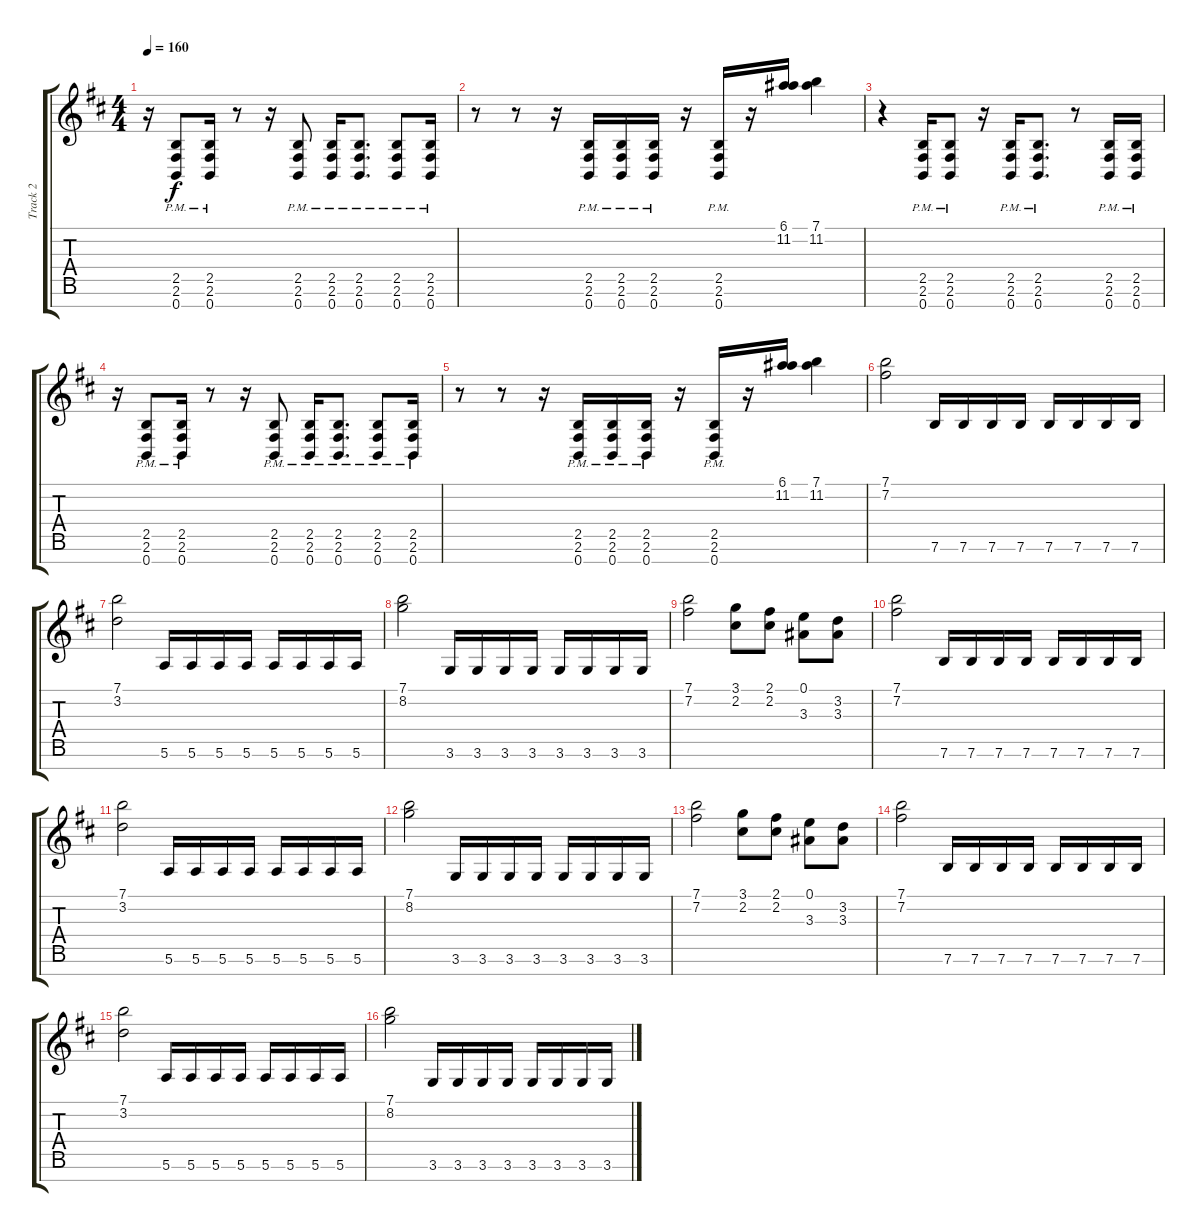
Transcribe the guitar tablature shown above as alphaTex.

\track ("Track 2" "Track 2") {instrument overdrivenguitar}
\staff {score tabs}
\tuning (E4 B3 G3 D3 A2 E2 B1) {hide}
\ts (4 4)
\tempo 160
\clef g2
\ks bminor
r.16{dy f} (2.5{pm} 2.6{pm} 0.7{pm}).8 (2.5{pm} 2.6{pm} 0.7{pm}).16 r.8 r.16 (2.5{pm} 2.6{pm} 0.7{pm}).8 (2.5{pm} 2.6{pm} 0.7{pm}).16 (2.5{pm} 2.6{pm} 0.7{pm}).8{d} (2.5{pm} 2.6{pm} 0.7{pm}).8 (2.5{pm} 2.6{pm} 0.7{pm}).16 |
r.8 r.8 r.16 (2.5{pm} 2.6{pm} 0.7{pm}).16 (2.5{pm} 2.6{pm} 0.7{pm}).16 (2.5{pm} 2.6{pm} 0.7{pm}).16 r.16 (2.5{pm} 2.6{pm} 0.7{pm}).16 r.16 (6.1 11.2).16 (7.1 11.2).4 |
r.4 (2.5{pm} 2.6{pm} 0.7{pm}).16 (2.5{pm} 2.6{pm} 0.7{pm}).8 r.16 (2.5{pm} 2.6{pm} 0.7{pm}).16 (2.5{pm} 2.6{pm} 0.7{pm}).8{d} r.8 (2.5{pm} 2.6{pm} 0.7{pm}).16 (2.5{pm} 2.6{pm} 0.7{pm}).16 |
r.16 (2.5{pm} 2.6{pm} 0.7{pm}).8 (2.5{pm} 2.6{pm} 0.7{pm}).16 r.8 r.16 (2.5{pm} 2.6{pm} 0.7{pm}).8 (2.5{pm} 2.6{pm} 0.7{pm}).16 (2.5{pm} 2.6{pm} 0.7{pm}).8{d} (2.5{pm} 2.6{pm} 0.7{pm}).8 (2.5{pm} 2.6{pm} 0.7{pm}).16 |
r.8 r.8 r.16 (2.5{pm} 2.6{pm} 0.7{pm}).16 (2.5{pm} 2.6{pm} 0.7{pm}).16 (2.5{pm} 2.6{pm} 0.7{pm}).16 r.16 (2.5{pm} 2.6{pm} 0.7{pm}).16 r.16 (6.1 11.2).16 (7.1 11.2).4 |
(7.1 7.2).2 7.6.16 7.6.16 7.6.16 7.6.16 7.6.16 7.6.16 7.6.16 7.6.16 |
(7.1 3.2).2 5.6.16 5.6.16 5.6.16 5.6.16 5.6.16 5.6.16 5.6.16 5.6.16 |
(7.1 8.2).2 3.6.16 3.6.16 3.6.16 3.6.16 3.6.16 3.6.16 3.6.16 3.6.16 |
(7.1 7.2).2 (3.1 2.2).8 (2.1 2.2).8 (0.1 3.3).8 (3.2 3.3).8 |
(7.1 7.2).2 7.6.16 7.6.16 7.6.16 7.6.16 7.6.16 7.6.16 7.6.16 7.6.16 |
(7.1 3.2).2 5.6.16 5.6.16 5.6.16 5.6.16 5.6.16 5.6.16 5.6.16 5.6.16 |
(7.1 8.2).2 3.6.16 3.6.16 3.6.16 3.6.16 3.6.16 3.6.16 3.6.16 3.6.16 |
(7.1 7.2).2 (3.1 2.2).8 (2.1 2.2).8 (0.1 3.3).8 (3.2 3.3).8 |
(7.1 7.2).2 7.6.16 7.6.16 7.6.16 7.6.16 7.6.16 7.6.16 7.6.16 7.6.16 |
(7.1 3.2).2 5.6.16 5.6.16 5.6.16 5.6.16 5.6.16 5.6.16 5.6.16 5.6.16 |
(7.1 8.2).2 3.6.16 3.6.16 3.6.16 3.6.16 3.6.16 3.6.16 3.6.16 3.6.16
